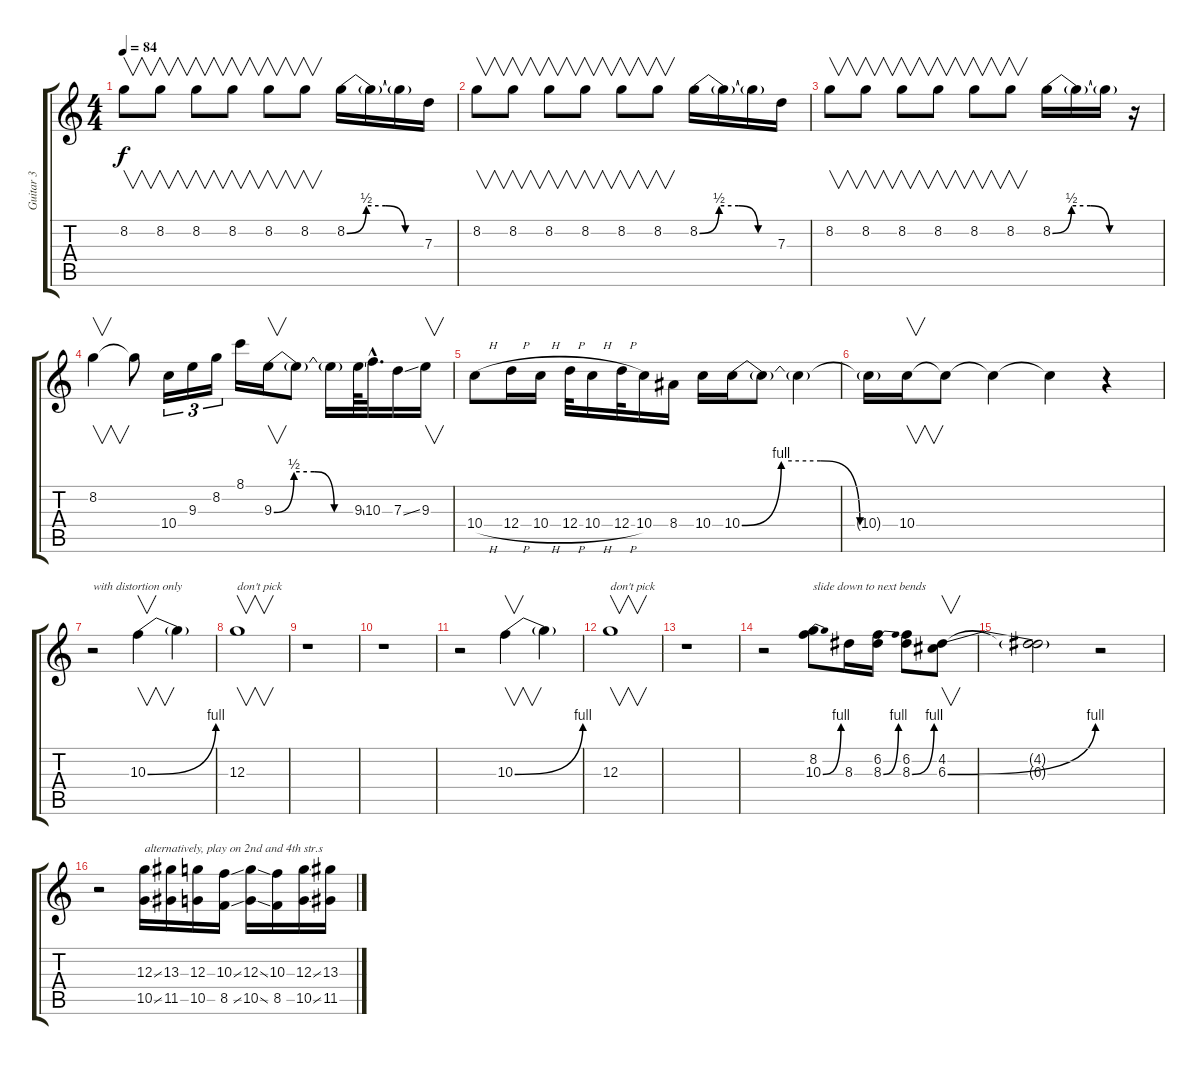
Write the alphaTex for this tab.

\track ("Guitar 3" "Guitar 3") {instrument distortionguitar}
\staff {score tabs}
\tuning (E4 B3 G3 D3 A2 E2) {hide}
\ts (4 4)
\tempo 84
\clef g2
\ks c
8.2.8{v dy f} 8.2.8{v} 8.2.8{v} 8.2.8{v} 8.2.8{v} 8.2.8{v} 8.2{be (custom 0 0 15 2 30 2 45 0 60 0)}.16 8.2{t}.16 8.2{t}.16 7.3.16 |
8.2.8{v} 8.2.8{v} 8.2.8{v} 8.2.8{v} 8.2.8{v} 8.2.8{v} 8.2{be (custom 0 0 15 2 30 2 45 0 60 0)}.16 8.2{t}.16 8.2{t}.16 7.3.16 |
8.2.8{v} 8.2.8{v} 8.2.8{v} 8.2.8{v} 8.2.8{v} 8.2.8{v} 8.2{be (custom 0 0 15 2 30 2 45 0 60 0)}.16 8.2{t}.16 8.2{t}.16 r.16 |
8.2.4{v} 8.2{t}.8 10.4.16{tu (3 2)} 9.3.16{tu (3 2)} 8.2.16{tu (3 2)} 8.1.16 9.3{be (custom 0 0 15 2 30 2 45 0 60 0)}.16{v} 9.3{t}.8 9.3{t}.16 9.3{ss}.64 10.3{hac}.32{d} 7.3{ss}.16 9.3.16{v} |
10.4{h}.8 12.4{h}.16 10.4{h}.16 12.4{h}.32 10.4{h}.16 12.4{h}.32 10.4.16 8.4.16 10.4.16 10.4{be (custom 0 0 15 4 30 4 45 0 60 0)}.16 10.4{t}.8 10.4{t}.4 |
10.4{t}.16 10.4.16{v} 10.4{t}.8 10.4{t}.4 10.4{t}.4 r.4 |
r.2{txt "with distortion only"} 10.3{be (bend 0 0 60 4)}.4{v} 10.3{t}.4 |
12.3.1{v txt "don't pick"} |
r.1 |
r.1 |
r.2 10.3{be (bend 0 0 60 4)}.4{v} 10.3{t}.4 |
12.3.1{v txt "don't pick"} |
r.1 |
r.2 (8.2 10.3{be (bend 0 0 60 4)}).8{txt "slide down to next bends"} 8.3.16 (6.2 8.3{be (bend 0 0 60 4)}).16 (6.2 8.3{be (bend 0 0 60 4)}).8 (4.2 6.3{be (bend 0 0 60 4)}).8{v} |
(4.2{t} 6.3{t}).2 r.2 |
r.2 (12.3{ss} 10.5{ss}).16{txt "alternatively, play on 2nd and 4th str.s"} (13.3 11.5).16 (12.3 10.5).16 (10.3{ss} 8.5{ss}).16 (12.3{ss} 10.5{ss}).16 (10.3 8.5).16 (12.3{ss} 10.5{ss}).16 (13.3{ss} 11.5{ss}).16
